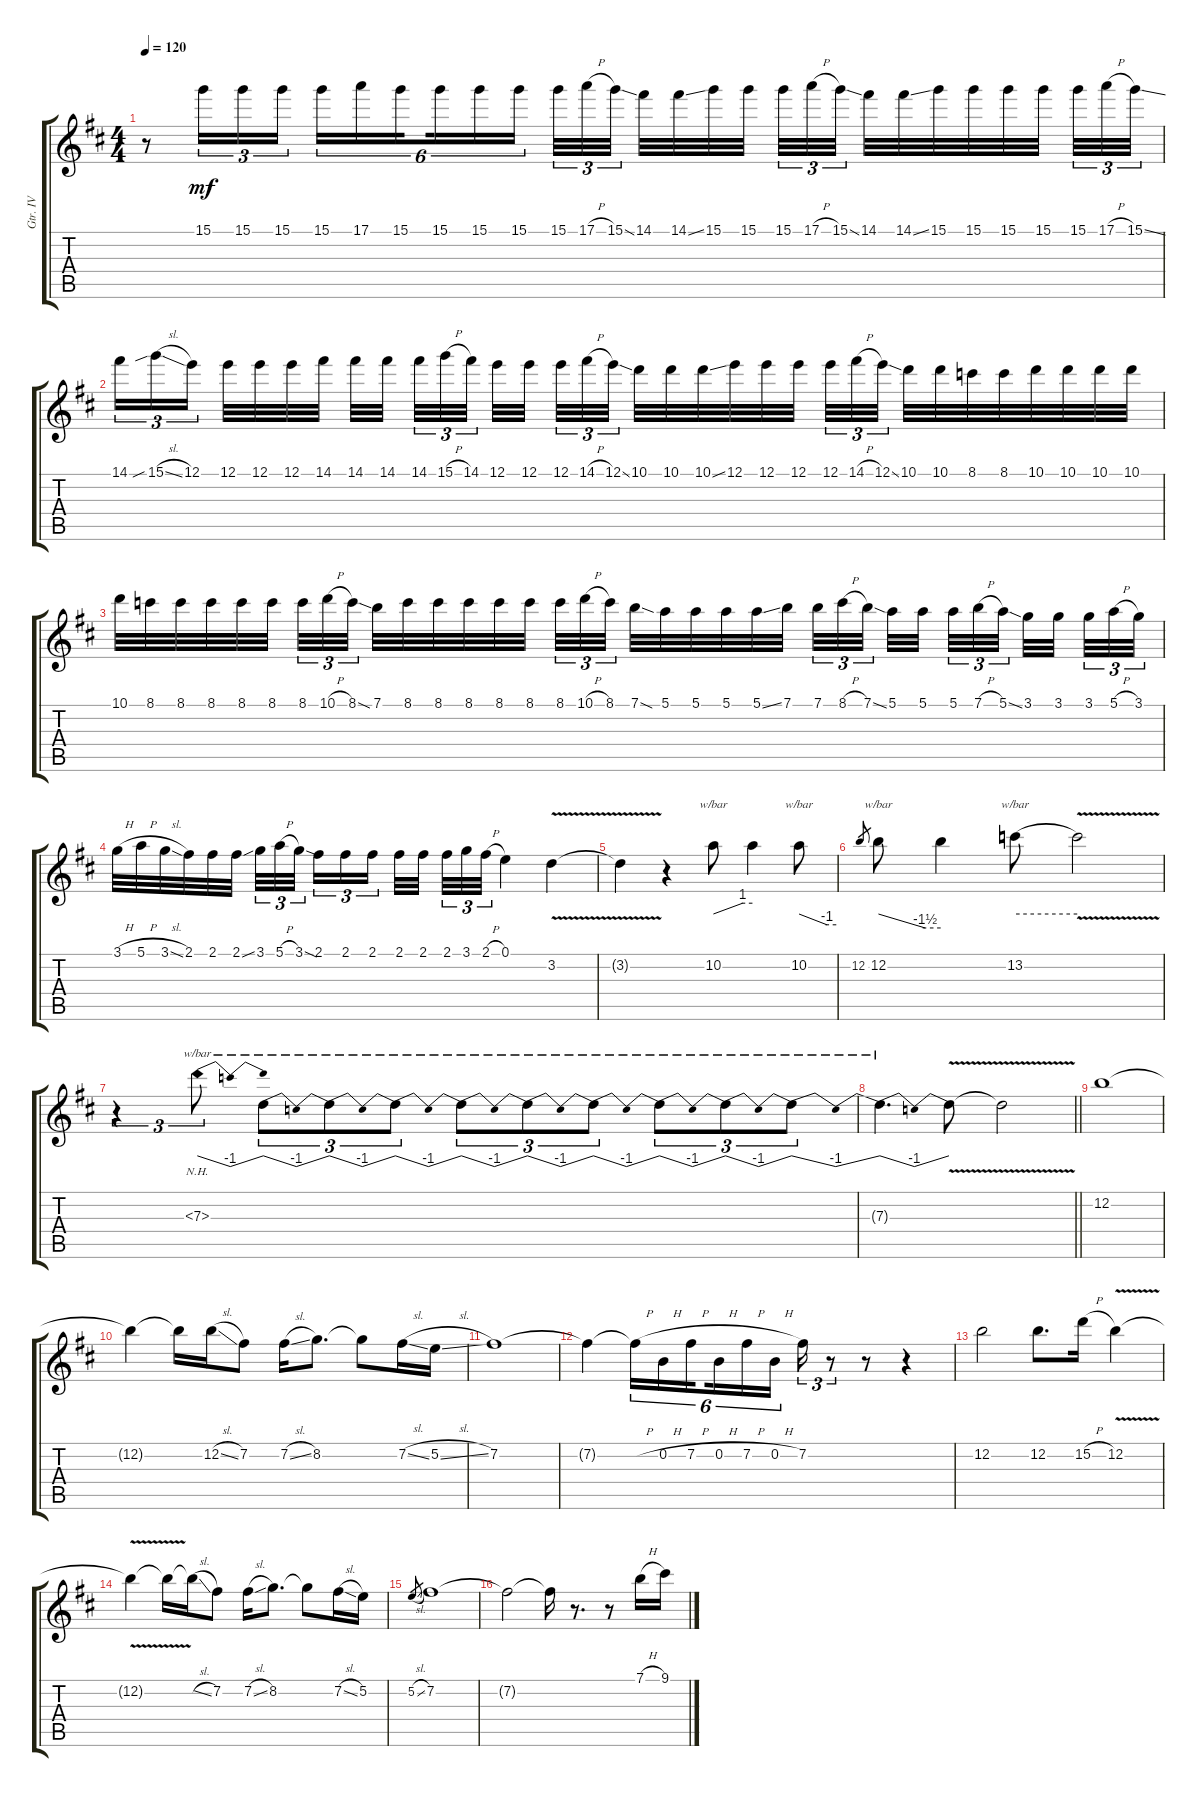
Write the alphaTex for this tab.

\track ("Gtr. IV" "Gtr. IV") {instrument distortionguitar}
\staff {score tabs}
\tuning (E4 B3 G3 D3 A2 E2) {hide}
\ts (4 4)
\tempo 120
\clef g2
\ks d
r.8{dy mf} 15.1.16{tu (3 2)} 15.1.16{tu (3 2)} 15.1.16{tu (3 2)} 15.1.16{tu (6 4)} 17.1.16{tu (6 4)} 15.1.16{tu (6 4) beam splitsecondary} 15.1.16{tu (6 4)} 15.1.16{tu (6 4)} 15.1.16{tu (6 4)} 15.1.32{tu (3 2)} 17.1{h}.32{tu (3 2)} 15.1{ss}.32{tu (3 2) beam splitsecondary} 14.1.32 14.1{ss}.32 15.1.32 15.1.32{beam splitsecondary} 15.1.32{tu (3 2)} 17.1{h}.32{tu (3 2)} 15.1{ss}.32{tu (3 2)} 14.1.32 14.1{ss}.32 15.1.32 15.1.32 15.1.32 15.1.32{beam splitsecondary} 15.1.32{tu (3 2)} 17.1{h}.32{tu (3 2)} 15.1{ss}.32{tu (3 2)} |
14.1.16{tu (3 2)} 15.1{sib sl}.16{tu (3 2)} 12.1.16{tu (3 2) beam splitsecondary} 12.1.32 12.1.32 12.1.32 14.1.32 14.1.32 14.1.32{beam splitsecondary} 14.1.32{tu (3 2)} 15.1{h}.32{tu (3 2)} 14.1.32{tu (3 2) beam splitsecondary} 12.1.32 12.1.32{beam splitsecondary} 12.1.32{tu (3 2)} 14.1{h}.32{tu (3 2)} 12.1{ss}.32{tu (3 2)} 10.1.32 10.1.32 10.1{ss}.32 12.1.32 12.1.32 12.1.32{beam splitsecondary} 12.1.32{tu (3 2)} 14.1{h}.32{tu (3 2)} 12.1{ss}.32{tu (3 2)} 10.1.32 10.1.32 8.1.32 8.1.32 10.1.32 10.1.32 10.1.32 10.1.32 |
10.1.32 8.1.32 8.1.32 8.1.32 8.1.32 8.1.32{beam splitsecondary} 8.1.32{tu (3 2)} 10.1{h}.32{tu (3 2)} 8.1{sod}.32{tu (3 2)} 7.1.32 8.1.32 8.1.32 8.1.32 8.1.32 8.1.32{beam splitsecondary} 8.1.32{tu (3 2)} 10.1{h}.32{tu (3 2)} 8.1.32{tu (3 2)} 7.1{sod}.32 5.1.32 5.1.32 5.1.32 5.1{ss}.32 7.1.32{beam splitsecondary} 7.1.32{tu (3 2)} 8.1{h}.32{tu (3 2)} 7.1{ss}.32{tu (3 2)} 5.1.32 5.1.32{beam splitsecondary} 5.1.32{tu (3 2)} 7.1{h}.32{tu (3 2)} 5.1{ss}.32{tu (3 2) beam splitsecondary} 3.1.32 3.1.32{beam splitsecondary} 3.1.32{tu (3 2)} 5.1{h}.32{tu (3 2)} 3.1.32{tu (3 2)} |
3.1{h}.32 5.1{h}.32 3.1{sl}.32 2.1.32 2.1.32 2.1{ss}.32{beam splitsecondary} 3.1.32{tu (3 2)} 5.1{h}.32{tu (3 2)} 3.1{sod}.32{tu (3 2)} 2.1.16{tu (3 2)} 2.1.16{tu (3 2)} 2.1.16{tu (3 2) beam splitsecondary} 2.1.32 2.1.32{beam splitsecondary} 2.1.32{tu (3 2)} 3.1.32{tu (3 2)} 2.1{h}.32{tu (3 2)} 0.1.4 3.2{v}.4 |
3.2{v t}.4 r.4 10.2.8{tbe (custom default 0 0 45 4 60 4)} 10.2{t}.4 10.2.8{tbe (custom default 0 0 45 -4 60 -4)} |
12.2.8{gr} 12.2.8{tbe (custom default 0 0 45 -6 60 -6)} 12.2{t}.4 13.2.8{tbe (hold default 0 0 60 0)} 13.2{v t}.2 |
r.4{tu (3 2)} 7.3{nh}.8{tu (3 2) tbe (dip default 0 0 30 -4 60 0)} 7.3{t}.8{tu (3 2) tbe (dip default 0 0 30 -4 60 0)} 7.3{t}.8{tu (3 2) tbe (dip default 0 0 30 -4 60 0)} 7.3{t}.8{tu (3 2) tbe (dip default 0 0 30 -4 60 0)} 7.3{t}.8{tu (3 2) tbe (dip default 0 0 30 -4 60 0)} 7.3{t}.8{tu (3 2) tbe (dip default 0 0 30 -4 60 0)} 7.3{t}.8{tu (3 2) tbe (dip default 0 0 30 -4 60 0)} 7.3{t}.8{tu (3 2) tbe (dip default 0 0 30 -4 60 0)} 7.3{t}.8{tu (3 2) tbe (dip default 0 0 30 -4 60 0)} 7.3{t}.8{tu (3 2) tbe (dip default 0 0 30 -4 60 0)} |
\barLineRight lightlight
7.3{t}.4{d tbe (dip default 0 0 30 -4 60 0)} 7.3{v t}.8 7.3{v t}.2 |
12.2.1 |
12.2{t}.4 12.2{t}.16 12.2{sl}.16 7.2.8 7.2{sl}.16 8.2.8{d} 8.2{t}.8 7.2{sl}.16 5.2{sl}.16 |
7.2.1 |
7.2{t}.4 7.2{h t}.16{tu (6 4)} 0.2{h}.16{tu (6 4)} 7.2{h}.16{tu (6 4) beam splitsecondary} 0.2{h}.16{tu (6 4)} 7.2{h}.16{tu (6 4)} 0.2{h}.16{tu (6 4)} 7.2.16{tu (3 2)} r.8{tu (3 2)} r.8 r.4 |
12.2.2 12.2.8{d} 15.2{h}.16 12.2{v}.4 |
12.2{v t}.4 12.2{t}.16 12.2{sl t}.16 7.2.8 7.2{sl}.16 8.2.8{d} 8.2{t}.8 7.2{sl}.16 5.2.16 |
5.2{sl}.8{gr} 7.2.1 |
7.2{t}.2 7.2{t}.16 r.8{d} r.8 7.1{h}.16 9.1.16
